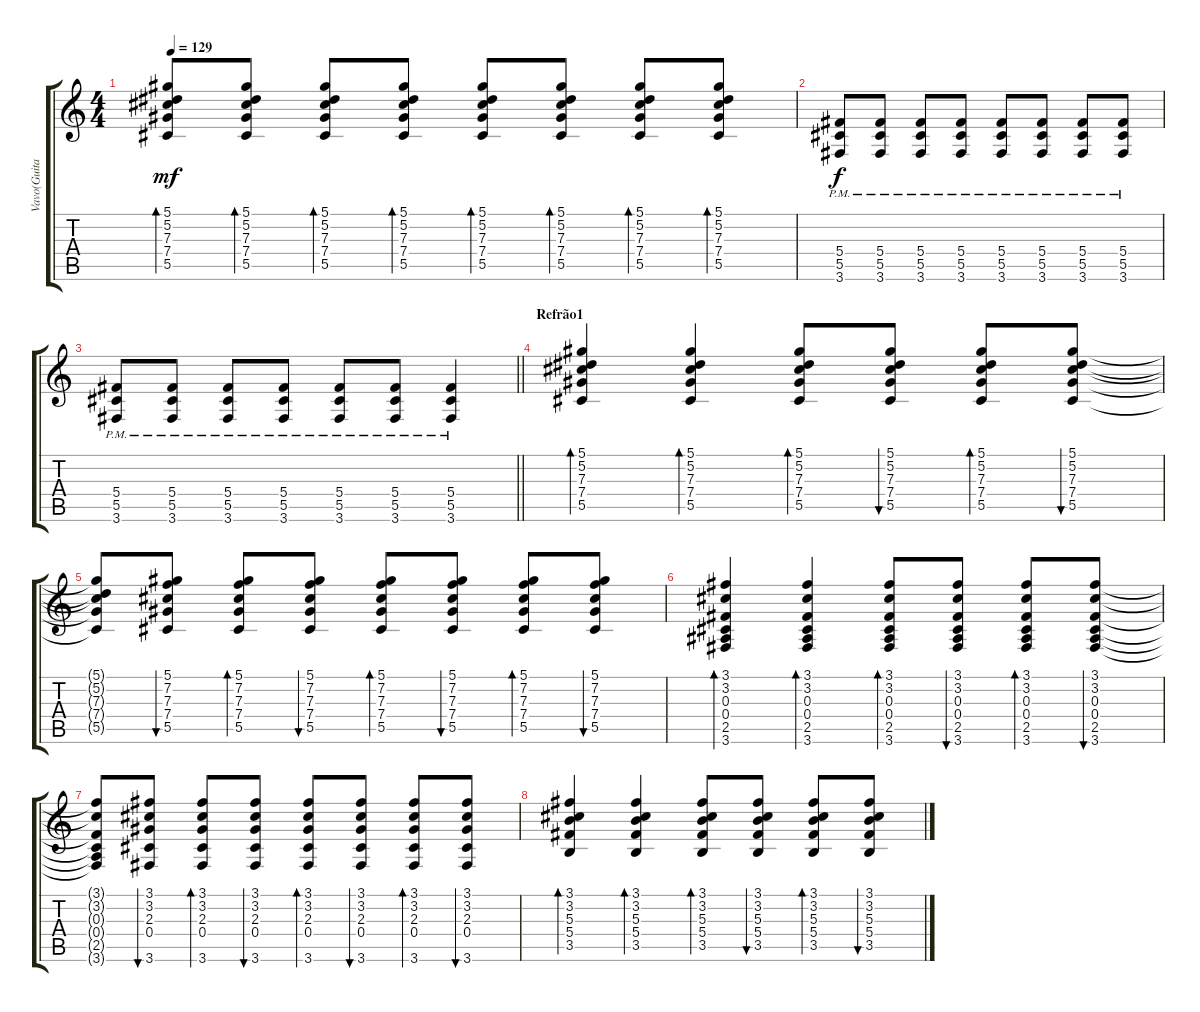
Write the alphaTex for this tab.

\track ("Vavo(Guitarra)" "Vavo(Guita") {instrument electricguitarclean}
\staff {score tabs}
\tuning (Eb4 Bb3 Gb3 Db3 Ab2 Eb2) {hide}
\ts (4 4)
\tempo 129
\clef g2
\ks c
(5.1 5.2 7.3 7.4 5.5).8{bd 60 dy mf} (5.1 5.2 7.3 7.4 5.5).8{bd 60} (5.1 5.2 7.3 7.4 5.5).8{bd 60} (5.1 5.2 7.3 7.4 5.5).8{bd 60} (5.1 5.2 7.3 7.4 5.5).8{bd 60} (5.1 5.2 7.3 7.4 5.5).8{bd 60} (5.1 5.2 7.3 7.4 5.5).8{bd 60} (5.1 5.2 7.3 7.4 5.5).8{bd 60} |
(5.4{pm} 5.5{pm} 3.6{pm}).8{dy f} (5.4{pm} 5.5{pm} 3.6{pm}).8 (5.4{pm} 5.5{pm} 3.6{pm}).8 (5.4{pm} 5.5{pm} 3.6{pm}).8 (5.4{pm} 5.5{pm} 3.6{pm}).8 (5.4{pm} 5.5{pm} 3.6{pm}).8 (5.4{pm} 5.5{pm} 3.6{pm}).8 (5.4{pm} 5.5{pm} 3.6{pm}).8 |
\barLineRight lightlight
(5.4{pm} 5.5{pm} 3.6{pm}).8 (5.4{pm} 5.5{pm} 3.6{pm}).8 (5.4{pm} 5.5{pm} 3.6{pm}).8 (5.4{pm} 5.5{pm} 3.6{pm}).8 (5.4{pm} 5.5{pm} 3.6{pm}).8 (5.4{pm} 5.5{pm} 3.6{pm}).8 (5.4{pm} 5.5{pm} 3.6{pm}).4 |
\section ("" "Refrão1")
(5.1 5.2 7.3 7.4 5.5).4{bd 120 volume 10 instrument electricguitarclean} (5.1 5.2 7.3 7.4 5.5).4{bd 30} (5.1 5.2 7.3 7.4 5.5).8{bd 30} (5.1 5.2 7.3 7.4 5.5).8{bu 30} (5.1 5.2 7.3 7.4 5.5).8{bd 30} (5.1 5.2 7.3 7.4 5.5).8{bu 30} |
(5.1{t} 5.2{t} 7.3{t} 7.4{t} 5.5{t}).8 (5.1 7.2 7.3 7.4 5.5).8{bu 30} (5.1 7.2 7.3 7.4 5.5).8{bd 30} (5.1 7.2 7.3 7.4 5.5).8{bu 30} (5.1 7.2 7.3 7.4 5.5).8{bd 30} (5.1 7.2 7.3 7.4 5.5).8{bu 30} (5.1 7.2 7.3 7.4 5.5).8{bd 30} (5.1 7.2 7.3 7.4 5.5).8{bu 30} |
(3.1 3.2 0.3 0.4 2.5 3.6).4{bd 60} (3.1 3.2 0.3 0.4 2.5 3.6).4{bd 30} (3.1 3.2 0.3 0.4 2.5 3.6).8{bd 30} (3.1 3.2 0.3 0.4 2.5 3.6).8{bu 30} (3.1 3.2 0.3 0.4 2.5 3.6).8{bd 30} (3.1 3.2 0.3 0.4 2.5 3.6).8{bu 30} |
(3.1{t} 3.2{t} 0.3{t} 0.4{t} 2.5{t} 3.6{t}).8 (3.1 3.2 2.3 0.4 3.6).8{bu 30} (3.1 3.2 2.3 0.4 3.6).8{bd 30} (3.1 3.2 2.3 0.4 3.6).8{bu 30} (3.1 3.2 2.3 0.4 3.6).8{bd 30} (3.1 3.2 2.3 0.4 3.6).8{bu 30} (3.1 3.2 2.3 0.4 3.6).8{bd 30} (3.1 3.2 2.3 0.4 3.6).8{bu 30} |
(3.1 3.2 5.3 5.4 3.5).4{bd 60} (3.1 3.2 5.3 5.4 3.5).4{bd 30} (3.1 3.2 5.3 5.4 3.5).8{bd 30} (3.1 3.2 5.3 5.4 3.5).8{bu 30} (3.1 3.2 5.3 5.4 3.5).8{bd 30} (3.1 3.2 5.3 5.4 3.5).8{bu 30}
